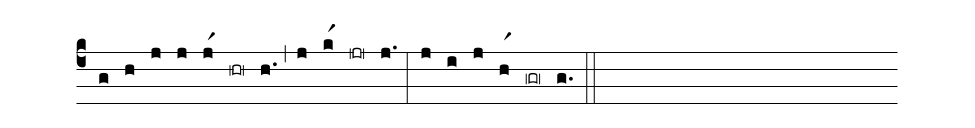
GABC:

%%
(c4)
(g) (h) (j)
(j) (jr1) (hr0) (h.)  (,)
(j) (kr1) (jr0) (j.) (:)
(j) (i) (j) (hr1) (gr0) (g.) (::)
